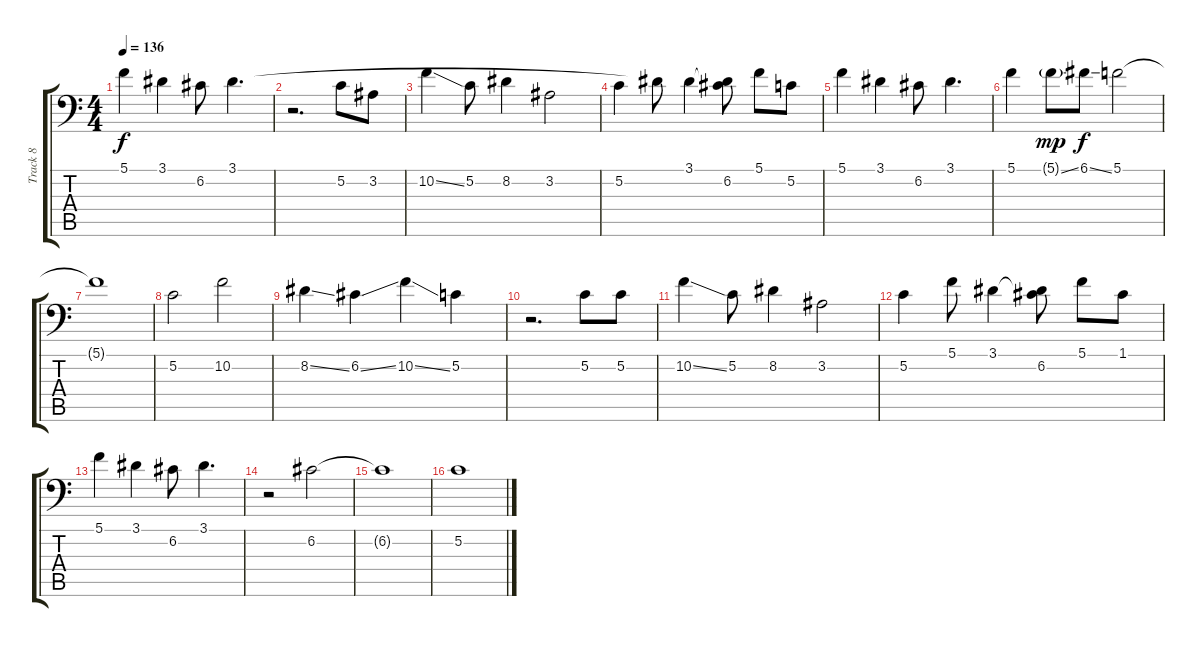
\track ("Track 8" "Track 8") {instrument viola}
\staff {score tabs}
\tuning (C4 G3 Eb3 Bb2 F2 Bb1) {hide}
\ts (4 4)
\tempo 136
\clef f4
\ks c
5.1.4{dy f} 3.1.4 6.2.8 3.1.4{d} |
r.2{d} 5.2.8 3.2.8 |
10.2{ss}.4 5.2.8 8.2.4 3.2.2 |
5.2.4 3.1{t}.8 3.1.4 (3.1{t} 6.2).8 5.1.8 5.2.8 |
5.1.4 3.1.4 6.2.8 3.1.4{d} |
5.1.4 5.1{ss g}.8{dy mp} 6.1{ss}.8{dy f} 5.1.2 |
5.1{t}.1 |
5.2.2 10.2.2 |
8.2{ss}.4 6.2{ss}.4 10.2{ss}.4 5.2.4 |
r.2{d} 5.2.8 5.2.8 |
10.2{ss}.4 5.2.8 8.2.4 3.2.2 |
5.2.4 5.1.8 3.1.4 (3.1{t} 6.2).8 5.1.8 1.1.8 |
5.1.4 3.1.4 6.2.8 3.1.4{d} |
r.2 6.2.2 |
6.2{t}.1 |
5.2.1
